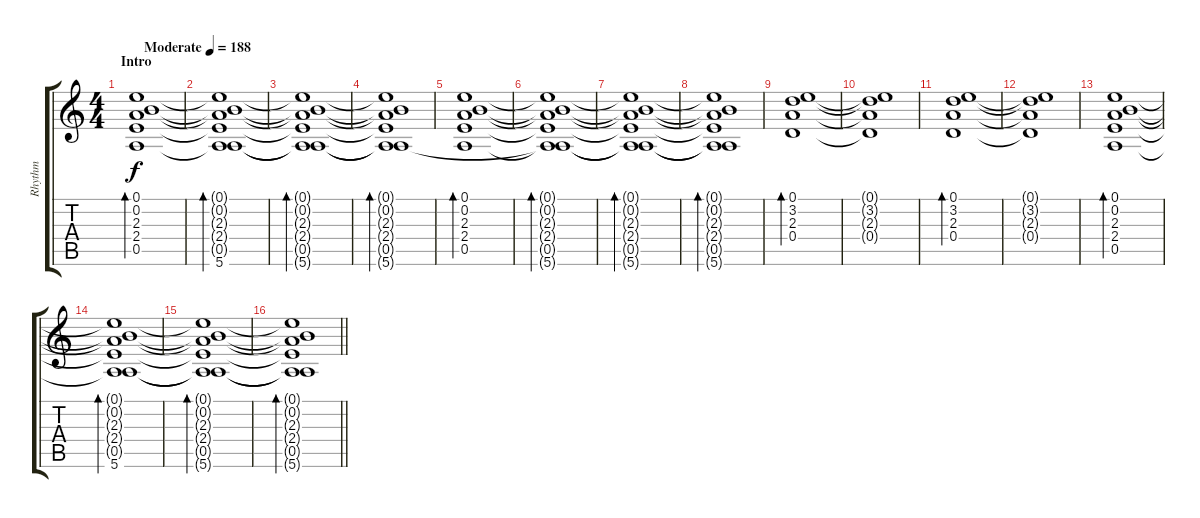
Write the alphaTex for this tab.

\track ("Rhythm" "Rhythm") {instrument acousticguitarsteel}
\staff {score tabs}
\tuning (E4 B3 G3 D3 A2 E2) {hide}
\ts (4 4)
\section ("" "Intro")
\tempo (188 "Moderate")
\clef g2
\ks c
(0.1 0.2 2.3 2.4 0.5).1{bd 240 dy f instrument acousticguitarsteel} |
(0.1{t} 0.2{t} 2.3{t} 2.4{t} 0.5{t} 5.6).1{bd 240} |
(0.1{t} 0.2{t} 2.3{t} 2.4{t} 0.5{t} 5.6{t}).1{bd 240} |
(0.1{t} 0.2{t} 2.3{t} 2.4{t} 0.5{t} 5.6{t}).1{bd 240} |
(0.1 0.2 2.3 2.4 0.5).1{bd 240} |
(0.1{t} 0.2{t} 2.3{t} 2.4{t} 0.5{t} 5.6{t}).1{bd 240} |
(0.1{t} 0.2{t} 2.3{t} 2.4{t} 0.5{t} 5.6{t}).1{bd 240} |
(0.1{t} 0.2{t} 2.3{t} 2.4{t} 0.5{t} 5.6{t}).1{bd 240} |
(0.1 3.2 2.3 0.4).1{bd 240} |
(0.1{t} 3.2{t} 2.3{t} 0.4{t}).1 |
(0.1 3.2 2.3 0.4).1{bd 240} |
(0.1{t} 3.2{t} 2.3{t} 0.4{t}).1 |
(0.1 0.2 2.3 2.4 0.5).1{bd 240} |
(0.1{t} 0.2{t} 2.3{t} 2.4{t} 0.5{t} 5.6).1{bd 240} |
(0.1{t} 0.2{t} 2.3{t} 2.4{t} 0.5{t} 5.6{t}).1{bd 240} |
\barLineRight lightlight
(0.1{t} 0.2{t} 2.3{t} 2.4{t} 0.5{t} 5.6{t}).1{bd 240}
